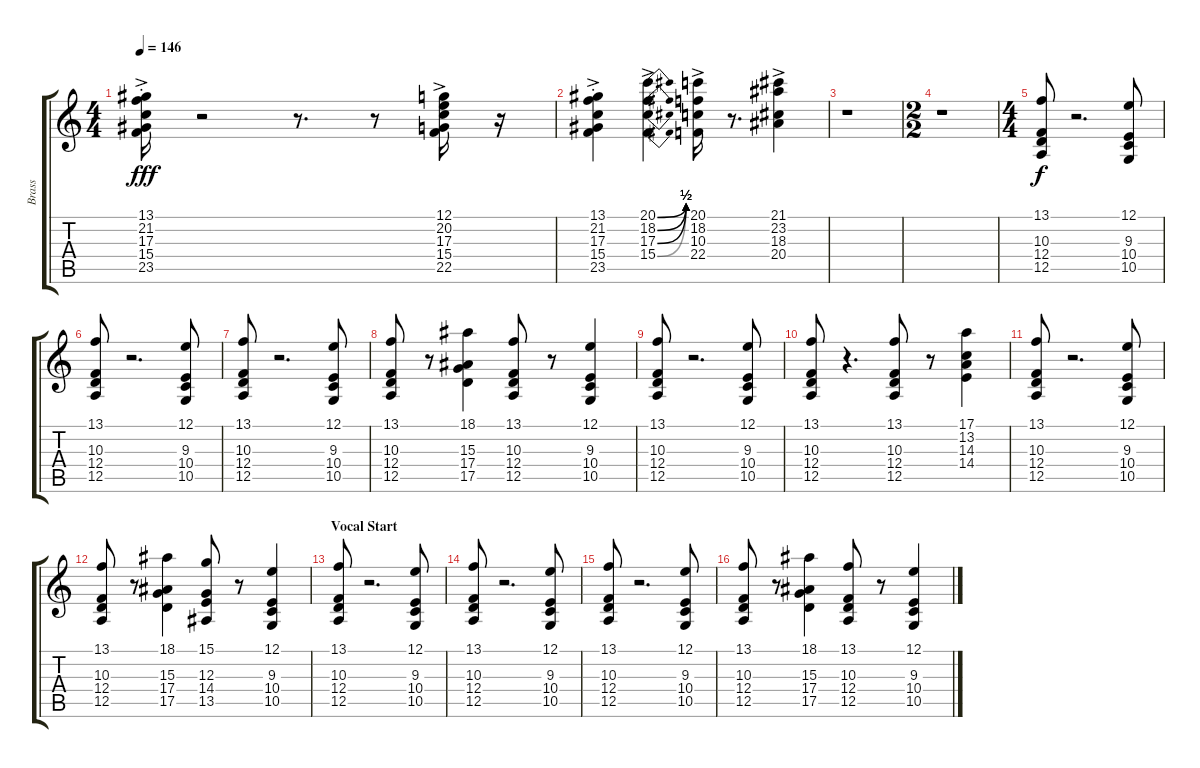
\track ("Brass" "Brass") {instrument brasssection}
\staff {score tabs}
\tuning (E4 B3 G3 D3 A2 E2) {hide}
\ts (4 4)
\tempo 146
\clef g2
\ks c
(13.1{ac st} 21.2{ac st} 17.3{ac st} 15.4{ac} 23.5{ac}).16{dy fff} r.2 r.8{d} r.8 (12.1{ac} 20.2{ac} 17.3{ac} 15.4{ac} 22.5{ac}).16 r.16 |
(13.1{ac st} 21.2{ac st} 17.3{ac st} 15.4{ac st} 23.5{ac st}).4 (20.1{be (bend 0 0 60 2) ac} 18.2{be (bend 0 0 60 2) ac} 17.3{be (bend 0 0 60 2) ac} 15.4{be (bend 0 0 60 2) ac}).4 (20.1{ac} 18.2{ac} 10.3{ac} 22.4{ac}).16 r.8{d} (21.1{ac} 23.2{ac} 18.3{ac} 20.4{ac}).4 |
r.1 |
\ts (2 2)
r.1 |
\ts (4 4)
(13.1 10.3 12.4 12.5).8{dy f volume 9} r.2{d} (12.1 9.3 10.4 10.5).8 |
(13.1 10.3 12.4 12.5).8 r.2{d} (12.1 9.3 10.4 10.5).8 |
(13.1 10.3 12.4 12.5).8 r.2{d} (12.1 9.3 10.4 10.5).8 |
(13.1 10.3 12.4 12.5).8 r.8 (18.1 15.3 17.4 17.5).4 (13.1 10.3 12.4 12.5).8 r.8 (12.1 9.3 10.4 10.5).4 |
(13.1 10.3 12.4 12.5).8 r.2{d} (12.1 9.3 10.4 10.5).8 |
(13.1 10.3 12.4 12.5).8 r.4{d} (13.1 10.3 12.4 12.5).8 r.8 (17.1 13.2 14.3 14.4).4 |
(13.1 10.3 12.4 12.5).8 r.2{d} (12.1 9.3 10.4 10.5).8 |
(13.1 10.3 12.4 12.5).8 r.8 (18.1 15.3 17.4 17.5).4 (15.1 12.3 14.4 13.5).8 r.8 (12.1 9.3 10.4 10.5).4 |
\section ("" "Vocal Start")
(13.1 10.3 12.4 12.5).8 r.2{d} (12.1 9.3 10.4 10.5).8 |
(13.1 10.3 12.4 12.5).8 r.2{d} (12.1 9.3 10.4 10.5).8 |
(13.1 10.3 12.4 12.5).8 r.2{d} (12.1 9.3 10.4 10.5).8 |
(13.1 10.3 12.4 12.5).8 r.8 (18.1 15.3 17.4 17.5).4 (13.1 10.3 12.4 12.5).8 r.8 (12.1 9.3 10.4 10.5).4
